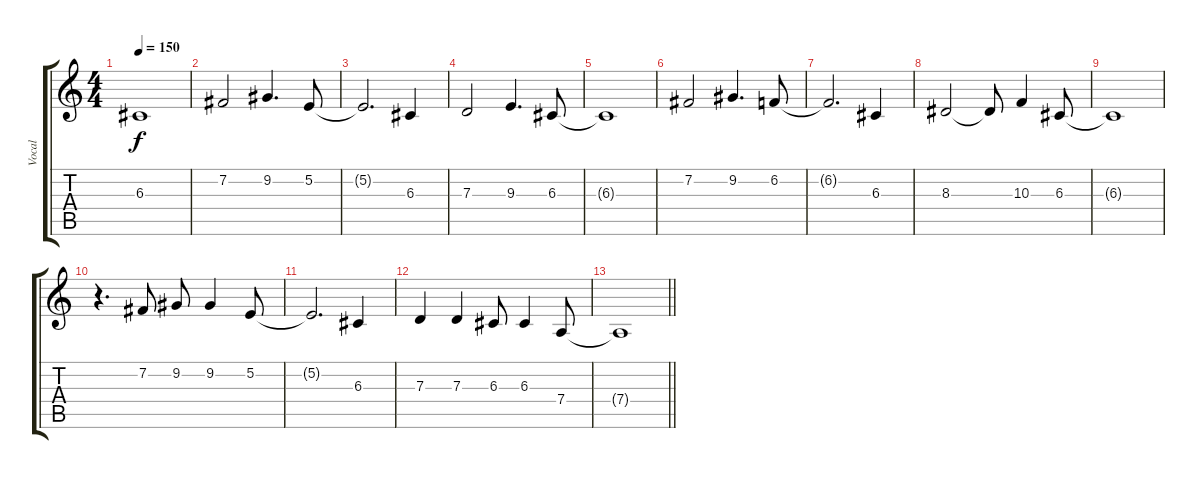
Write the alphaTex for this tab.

\track ("Vocal" "Vocal") {instrument acousticgrandpiano}
\staff {score tabs}
\tuning (E4 B3 G3 D3 A2 E2) {hide}
\ts (4 4)
\tempo 150
\clef g2
\ks c
6.3{t}.1{dy f} |
7.2.2 9.2.4{d} 5.2.8 |
5.2{t}.2{d} 6.3.4 |
7.3.2 9.3.4{d} 6.3.8 |
6.3{t}.1 |
7.2.2 9.2.4{d} 6.2.8 |
6.2{t}.2{d} 6.3.4 |
8.3.2 8.3{t}.8 10.3.4 6.3.8 |
6.3{t}.1 |
r.4{d} 7.2.8 9.2.8 9.2.4 5.2.8 |
5.2{t}.2{d} 6.3.4 |
7.3.4 7.3.4 6.3.8 6.3.4 7.4.8 |
\barLineRight lightlight
7.4{t}.1
